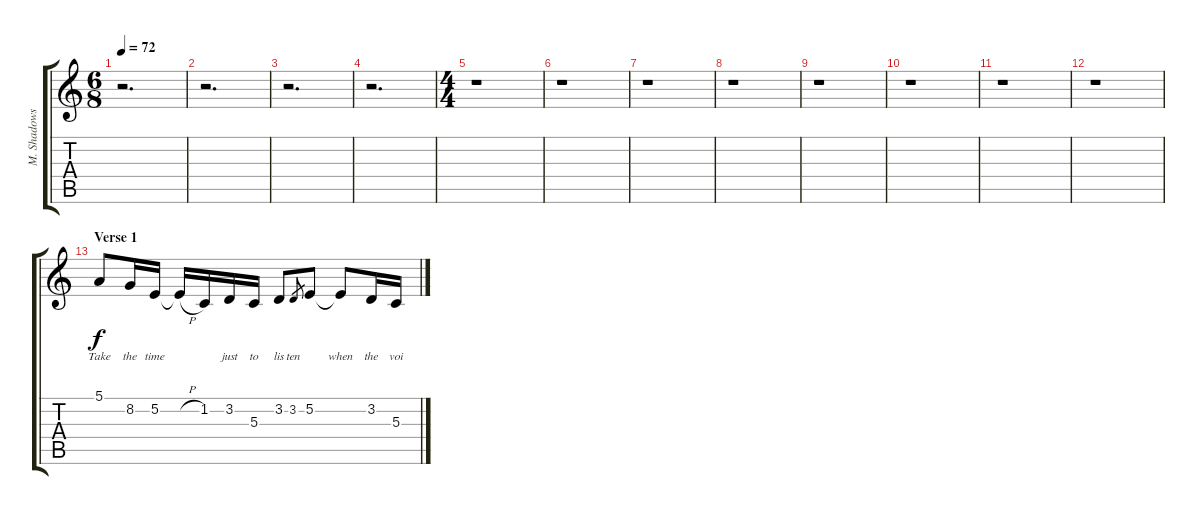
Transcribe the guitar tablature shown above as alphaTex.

\track ("M. Shadows (Vocals)" "M. Shadows") {instrument lead1square}
\staff {score tabs}
\tuning (E4 B3 G3 D3 A2 D2) {hide}
\ts (6 8)
\tempo 72
\clef g2
\ks c
r.2{d dy f} |
r.2{d} |
r.2{d} |
r.2{d} |
\ts (4 4)
r.1 |
r.1 |
r.1 |
r.1 |
r.1 |
r.1 |
r.1 |
r.1 |
\section ("" "Verse 1")
5.1.8{lyrics (0 "Take") lyrics (1 "") lyrics (2 "") lyrics (3 "") lyrics (4 "")} 8.2.16{lyrics (0 "the") lyrics (1 "") lyrics (2 "") lyrics (3 "") lyrics (4 "")} 5.2.16{lyrics (0 "time") lyrics (1 "") lyrics (2 "") lyrics (3 "") lyrics (4 "")} 5.2{h t}.16{lyrics (0 "") lyrics (1 "") lyrics (2 "") lyrics (3 "") lyrics (4 "")} 1.2.16{lyrics (0 "") lyrics (1 "") lyrics (2 "") lyrics (3 "") lyrics (4 "")} 3.2.16{lyrics (0 "just") lyrics (1 "") lyrics (2 "") lyrics (3 "") lyrics (4 "")} 5.3.16{lyrics (0 "to") lyrics (1 "") lyrics (2 "") lyrics (3 "") lyrics (4 "")} 3.2.8{lyrics (0 "lis") lyrics (1 "") lyrics (2 "") lyrics (3 "") lyrics (4 "")} 3.2.8{lyrics (0 "ten") lyrics (1 "") lyrics (2 "") lyrics (3 "") lyrics (4 "") gr} 5.2.8{lyrics (0 "") lyrics (1 "") lyrics (2 "") lyrics (3 "") lyrics (4 "")} 5.2{t}.8{lyrics (0 "when") lyrics (1 "") lyrics (2 "") lyrics (3 "") lyrics (4 "")} 3.2.16{lyrics (0 "the") lyrics (1 "") lyrics (2 "") lyrics (3 "") lyrics (4 "")} 5.3.16{lyrics (0 "voi") lyrics (1 "") lyrics (2 "") lyrics (3 "") lyrics (4 "")}
